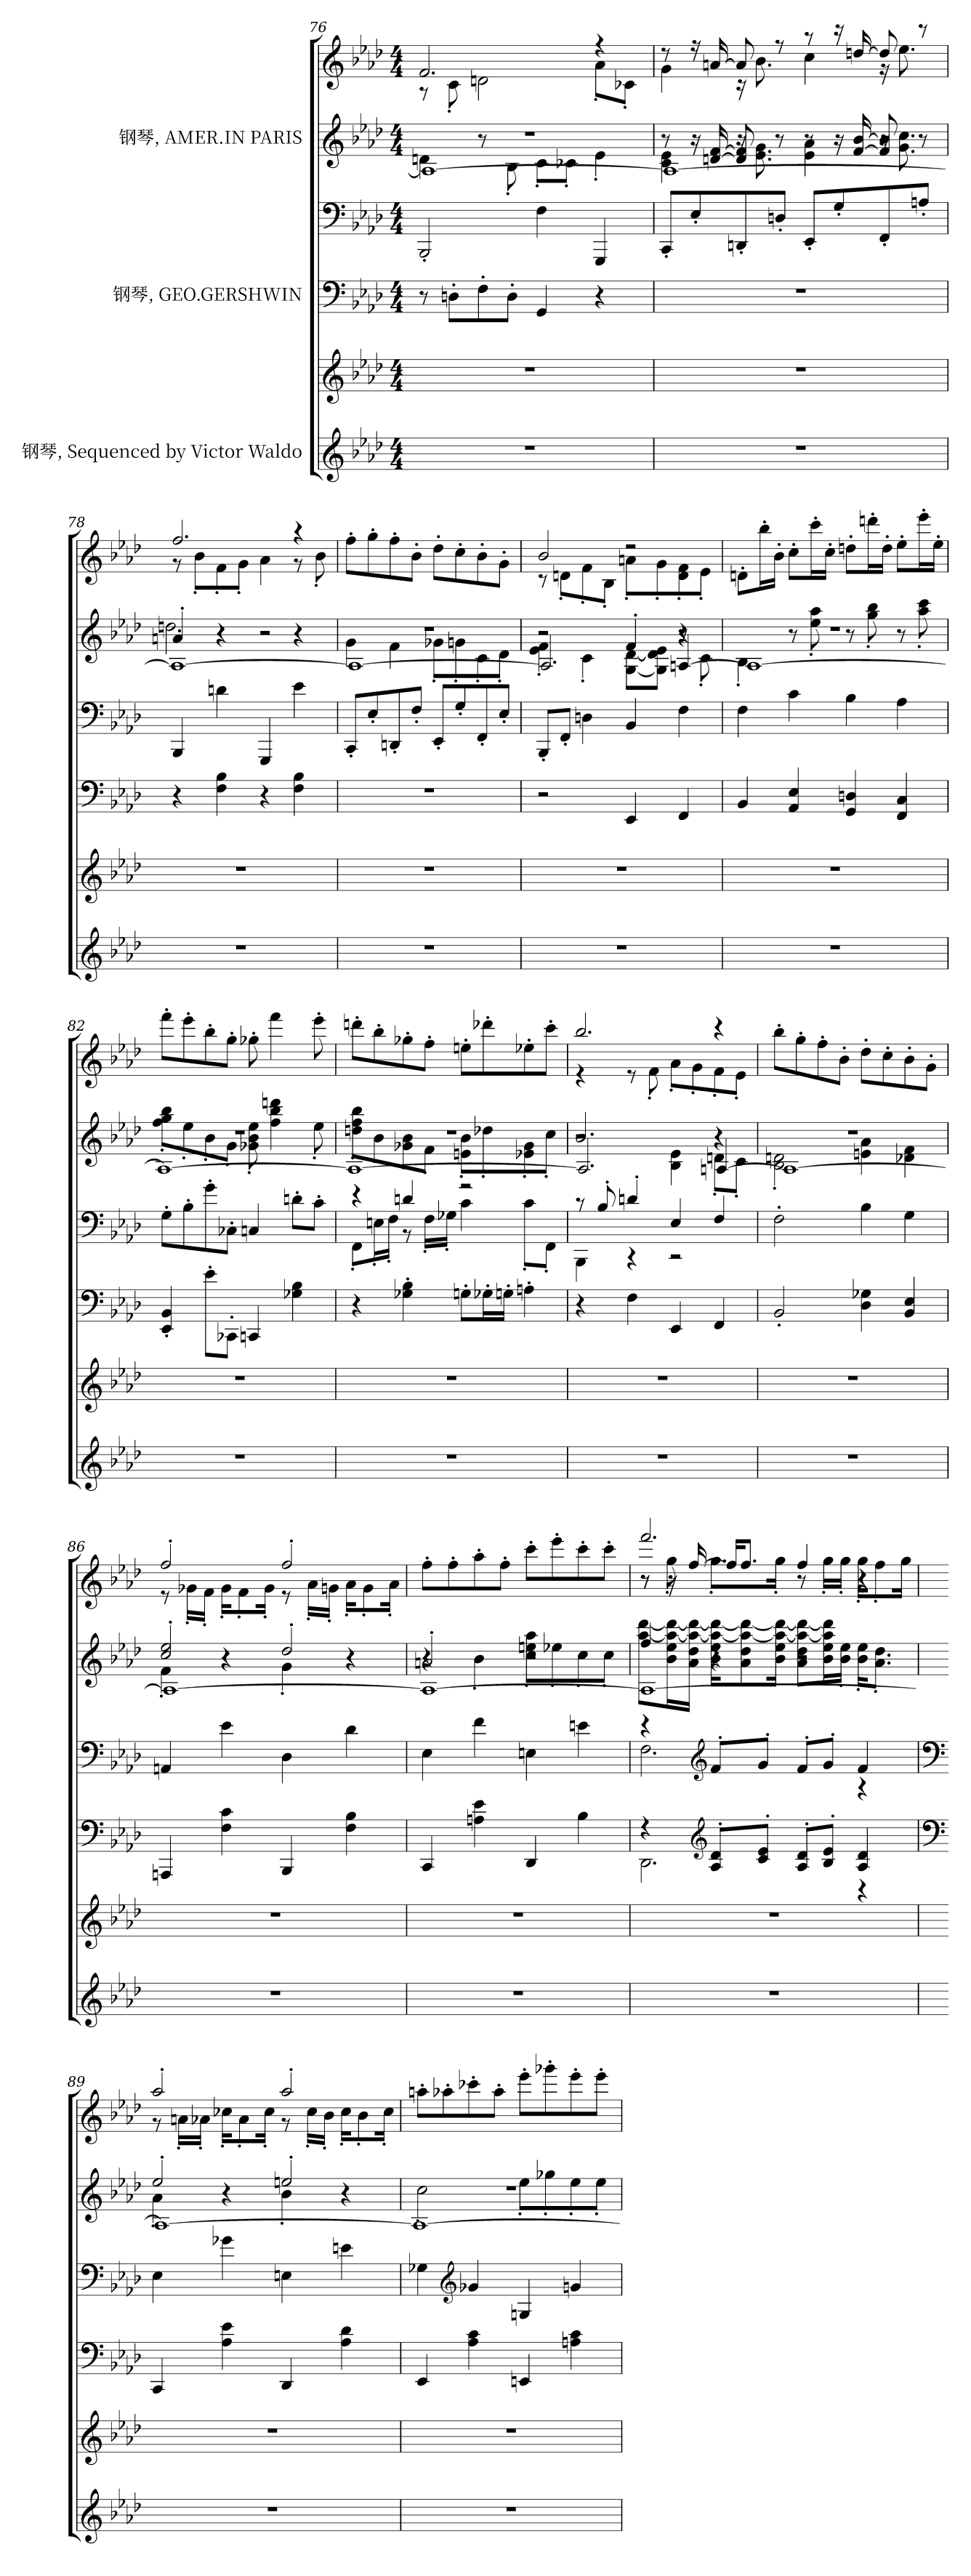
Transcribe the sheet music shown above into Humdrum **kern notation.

**kern	**kern	**kern	**kern	**kern	**kern
*part3	*part3	*part2	*part2	*part1	*part1
*staff6	*staff5	*staff4	*staff3	*staff2	*staff1
*I"钢琴, Sequenced by Victor Waldo	*	*I"钢琴, GEO.GERSHWIN	*	*I"钢琴, AMER.IN PARIS	*
*clefG2	*clefG2	*clefF4	*clefF4	*clefG2	*clefG2
*k[b-e-a-d-]	*k[b-e-a-d-]	*k[b-e-a-d-]	*k[b-e-a-d-]	*k[b-e-a-d-]	*k[b-e-a-d-]
*M4/4	*M4/4	*M4/4	*M4/4	*M4/4	*M4/4
=76	=76	=76	=76	=76	=76
*	*	*	*	*^	*^
*	*	*	*	*	*^	*	*
1r	1r	8r	2BBB-'/	1r	4dn\	1A_	2.f/	8r
.	.	8Dn'\L	.	.	.	.	.	8c'\
.	.	8F'\	.	.	8r	.	.	2dn\
.	.	8D'\J	.	.	8B-'\	.	.	.
.	.	4GG/	4F\	.	8c'\L	.	.	.
.	.	.	.	.	8c-X'\J	.	.	.
.	.	4r	4GGG/	.	4e-'\	.	4r	8a-'\L
.	.	.	.	.	.	.	.	8c-X'\J
!!LO:LB:g=z	!!
=77	=77	=77	=77	=77	=77	=77	=77	=77
1r	1r	1r	8CC'/L	8r	4c\ 4e-\	1A_	8r	4g\
.	.	.	8E-'/	16r	.	.	16r	.
.	.	.	.	[16dn/ [16f/	.	.	[16an/	.
.	.	.	8DDn'/	8d/] 8f/]	16r	.	8a/]	16r
.	.	.	.	.	8.e-\ 8.g\	.	.	8.b-\
.	.	.	8Dn'/J	8r	.	.	8r	.
.	.	.	8EE-'/L	8r	4e-\ 4a-\	.	8r	4cc\
.	.	.	8G'/	16r	.	.	16r	.
.	.	.	.	[16f/ [16b-/	.	.	[16ddn/	.
.	.	.	8FF'/	8f/] 8b-/]	16r	.	8dd/]	16r
.	.	.	.	.	8.g\ 8.cc\	.	.	8.ee-\
.	.	.	8An'/J	8r	.	.	8r	.
=78	=78	=78	=78	=78	=78	=78	=78	=78
1r	1r	4r	4BBB-/	4an'/	2.ddn\	1A_	2.ff/	8r
.	.	.	.	.	.	.	.	8b-'\L
.	.	4F\ 4B-\	4dn\	4r	.	.	.	8f'\
.	.	.	.	.	.	.	.	8g'\J
.	.	4r	4GGG/	2r	.	.	.	4a-\
.	.	4F\ 4B-\	4e-\	.	4r	.	4r	8r
.	.	.	.	.	.	.	.	8b-'\
*	*	*	*	*	*	*	*v	*v
=79	=79	=79	=79	=79	=79	=79	=79
1r	1r	1r	8CC'/L	1r	4g\	1A_	8ff'\L
.	.	.	8E-'/	.	.	.	8gg'\
.	.	.	8DDn'/	.	4f\	.	8ff'\
.	.	.	8F'/J	.	.	.	8b-'\J
.	.	.	8EE-'/L	.	8g-X'\L	.	8dd-'\L
.	.	.	8G'/	.	8gn'\	.	8cc'\
.	.	.	8FF'/	.	8c'\	.	8b-'\
.	.	.	8E-'/J	.	8d-'\J	.	8g'\J
!!LO:PB:g=z
=80	=80	=80	=80	=80	=80	=80	=80
*	*	*	*	*	*	*	*^
1r	1r	2r	8BBB-'/L	2r	4e-\' 4f\'	2.A/]	2b-/	8r
.	.	.	8FF'/J	.	.	.	.	8dn'\L
.	.	.	4Dn\	.	4c'\	.	.	8f'\
.	.	.	.	.	.	.	.	8B-'\J
.	.	4EE-/	4BB-/	4f'/	[8G\ [8d-\L	.	2r	8an'\L
.	.	.	.	.	8G\] 8d-\] 8e-\J	.	.	8g'\
.	.	4FF/	4F\	4r	8r	[4An/	.	8d\' 8f\'
.	.	.	.	.	8c'\	.	.	8e-'\J
*	*	*	*	*	*	*	*v	*v
=81	=81	=81	=81	=81	=81	=81	=81
1r	1r	4BB-/	4F\	1r	4B-'\	1A_	8dn'\L
.	.	.	.	.	.	.	16bb-'\L
.	.	.	.	.	.	.	16b-'\JJ
.	.	4AA-/ 4E-/	4c\	.	8r	.	8cc'\L
.	.	.	.	.	8ee-\' 8aa-\'	.	16ccc'\L
.	.	.	.	.	.	.	16cc'\JJ
.	.	4GG/ 4Dn/	4B-\	.	8r	.	8ddn'\L
.	.	.	.	.	8gg\' 8bb-\'	.	16dddn'\L
.	.	.	.	.	.	.	16dd'\JJ
.	.	4FF/ 4C/	4A-\	.	8r	.	8ee-'\L
.	.	.	.	.	8aa-\' 8ccc\'	.	16eee-'\L
.	.	.	.	.	.	.	16ee-'\JJ
=82	=82	=82	=82	=82	=82	=82	=82
1r	1r	4EE-/' 4BB-/'	8G'\L	1r	8ff\' 8gg\' 8bb-\'L	1A_	8fff'\L
.	.	.	8B-'\	.	8ee-'\	.	8eee-'\
.	.	8e-'\L	8g'\	.	8b-'\	.	8bb-'\
.	.	8CC-X'\J	8C-X'\J	.	8g'\J	.	8gg'\J
.	.	4CCn/	4Cn/	.	8g-X\' 8b-\' 8ee-\'	.	8gg-X'\
.	.	.	.	.	4ff\ 4bb-\ 4dddn\	.	4fff\
.	.	4G-X\ 4B-\	8dn'\L	.	.	.	.
.	.	.	8c'\J	.	8ee-'\	.	8eee-'\
!!LO:LB:g=z
=83	=83	=83	=83	=83	=83	=83	=83
*	*	*	*^	*	*	*	*
1r	1r	4r	4r	8FF'\L	1r	8ddn\' 8ff\' 8bb-\'L	1A_	8dddn'\L
.	.	.	.	16En'\L	.	8b-'\	.	8bb-'\
.	.	.	.	16F'\JJ	.	.	.	.
.	.	4G-X\' 4B-\'	4dn/	8r	.	8g-X\' 8b-\'	.	8gg-X'\
.	.	.	.	16F'\LL	.	8f'\J	.	8ff'\J
.	.	.	.	16G-X'\JJ	.	.	.	.
.	.	8Gn'\L	2r	4c\	.	8en\' 8b-\'L	.	8een'\L
.	.	16G-X'\L	.	.	.	8dd-X'\	.	8ddd-X'\
.	.	16Gn'\JJ	.	.	.	.	.	.
.	.	4An'\	.	8c'\L	.	8e-X\' 8g-\'	.	8ee-X'\
.	.	.	.	8FF'\J	.	8cc'\J	.	8ccc'\J
=84	=84	=84	=84	=84	=84	=84	=84	=84
*	*	*	*	*	*	*	*	*^
1r	1r	4r	8r	4BBB-\	2.b-/	2r	2.A/]	2.bb-/	4r
.	.	.	8B-'/	.	.	.	.	.	.
.	.	4F\	4dn'/	4r	.	.	.	.	8r
.	.	.	.	.	.	.	.	.	8f'\
.	.	4EE-/	4E-/	2r	.	4B-\ 4e-\	.	.	8a-'\L
.	.	.	.	.	.	.	.	.	8g'\
.	.	4FF/	4F/	.	4r	8dn'\L	[4An/	4r	8f'\
.	.	.	.	.	.	8c'\J	.	.	8e-'\J
*	*	*	*v	*v	*	*	*	*v	*v
=85	=85	=85	=85	=85	=85	=85	=85
1r	1r	2BB-'/	2F'\	1r	2B-\' 2dn\'	1A_	8bb-'\L
.	.	.	.	.	.	.	8gg'\
.	.	.	.	.	.	.	8ff'\
.	.	.	.	.	.	.	8b-'\J
.	.	4D-\ 4G-X\	4B-\	.	4en\ 4a-\	.	8dd-'\L
.	.	.	.	.	.	.	8cc'\
.	.	4BB-/ 4E-/	4G\	.	4d-X\ 4f\	.	8b-'\
.	.	.	.	.	.	.	8g'\J
!!LO:PB:g=z
=86	=86	=86	=86	=86	=86	=86	=86
*	*	*	*	*	*	*	*^
1r	1r	4AAAn/	4AAn/	2cc/' 2ee-/'	4f'\	1A_	2ff'/	8r
.	.	.	.	.	.	.	.	16g-X'\LL
.	.	.	.	.	.	.	.	16f'\JJ
.	.	4F\ 4c\	4e-\	.	4r	.	.	16g-'\KL
.	.	.	.	.	.	.	.	8f'\
.	.	.	.	.	.	.	.	16g-'\Jk
.	.	4BBB-/	4D-\	2dd-'/	4g'\	.	2ff'/	8r
.	.	.	.	.	.	.	.	16a-'\LL
.	.	.	.	.	.	.	.	16gn'\JJ
.	.	4F\ 4B-\	4d-\	.	4r	.	.	16a-'\KL
.	.	.	.	.	.	.	.	8g'\
.	.	.	.	.	.	.	.	16a-'\Jk
*	*	*	*	*	*	*	*v	*v
=87	=87	=87	=87	=87	=87	=87	=87
1r	1r	4CC/	4E-\	2an'/	4r	1A_	8ff'\L
.	.	.	.	.	.	.	8ff'\
.	.	4An\ 4e-\	4f\	.	4b-'\	.	8aa-'\
.	.	.	.	.	.	.	8ff'\J
.	.	4DD-/	4En\	2r	8cc\' 8een\' 8aa-\'L	.	8ccc'\L
.	.	.	.	.	8ee-X'\	.	8eee-'\
.	.	4B-\	4en\	.	8cc'\	.	8ccc'\
.	.	.	.	.	8cc'\J	.	8ccc'\J
!!LO:LB:g=z
=88	=88	=88	=88	=88	=88	=88	=88
*	*	*^	*^	*	*	*	*^
*	*	*	*	*	*	*	*	*	*	*^
1r	1r	4r	2.DD-\	4r	2.F\	4ff/	[8aa-\ [8ddd-\L	1A_	2.fff/	8r	8r
.	.	.	.	.	.	.	16b-\ 16ee-\ 16aa-\_ 16ddd-\_L	.	.	8gg'\	16r
.	.	.	.	.	.	.	16a-\ 16dd-\ 16aa-\_ 16ddd-\_JJ	.	.	.	[16ff/
*	*	*clefG2	*	*clefG2	*	*	*	*	*	*	*
.	.	8A-/' 8d-/'L	.	8f'/L	.	4r	16b-\ 16ee-\ 16aa-\_ 16ddd-\_KL	.	.	8.gg'\L	16ff/KL]
.	.	.	.	.	.	.	8a-\ 8dd-\ 8aa-\_ 8ddd-\_	.	.	.	8.ff/J
.	.	8c/' 8e-/'J	.	8g'/J	.	.	.	.	.	.	.
.	.	.	.	.	.	.	16b-\ 16ee-\ 16aa-\_ 16ddd-\_Jk	.	.	16gg'\Jk	.
.	.	8A-/' 8d-/'L	.	8f'/L	.	2r	8a-\ 8dd-\ 8aa-\_ 8ddd-\_L	.	.	8r	4ff/
.	.	8B-/' 8e-/'J	.	8g'/J	.	.	16b-\ 16ee-\ 16aa-\] 16ddd-\]L	.	.	16gg'\LL	.
.	.	.	.	.	.	.	16b-\' 16ee-\'JJ	.	.	16gg'\JJ	.
.	.	4A-/ 4d-/	4r	4f/	4r	.	16b-\' 16ee-\'KL	.	4r	16gg'\KL	4r
.	.	.	.	.	.	.	8.a-\' 8.dd-\'J	.	.	8ff'\	.
.	.	.	.	.	.	.	.	.	.	16gg\Jk	.
*	*	*v	*v	*	*	*	*	*	*v	*v	*v
*	*	*	*v	*v	*	*	*	*
=89	=89	=89	=89	=89	=89	=89	=89
*	*	*clefF4	*clefF4	*	*	*	*
*	*	*	*	*	*	*	*^
1r	1r	4CC/	4E-\	2ee-'/	4a-'\	1A_	2aa-'/	8r
.	.	.	.	.	.	.	.	16an'\LL
.	.	.	.	.	.	.	.	16a-X'\JJ
.	.	4A-\ 4e-\	4g-X\	.	4r	.	.	16cc-X'\KL
.	.	.	.	.	.	.	.	8a-'\
.	.	.	.	.	.	.	.	16cc-'\Jk
.	.	4DD-/	4En\	2een'/	4b-'\	.	2aa-'/	8r
.	.	.	.	.	.	.	.	16cc-'\LL
.	.	.	.	.	.	.	.	16b-'\JJ
.	.	4A-\ 4d-\	4en\	.	4r	.	.	16cc-'\KL
.	.	.	.	.	.	.	.	8b-'\
.	.	.	.	.	.	.	.	16cc-'\Jk
*	*	*	*	*	*	*	*v	*v
!!LO:PB:g=z
=90	=90	=90	=90	=90	=90	=90	=90
1r	1r	4EE-/	4G-X\	1r	2cc'\	1A_	8aan'\L
.	.	.	.	.	.	.	8aa-X'\
*	*	*	*clefG2	*	*	*	*
.	.	4A-\ 4c\	4g-X/	.	.	.	8ccc-X'\
.	.	.	.	.	.	.	8aa-'\J
.	.	4EEn/	4Gn/	.	8ee-'\L	.	8eee-'\L
.	.	.	.	.	8gg-X'\	.	8ggg-X'\
.	.	4An\ 4c\	4gn/	.	8ee-'\	.	8eee-'\
.	.	.	.	.	8ee-'\J	.	8eee-'\J
*	*	*	*	*v	*v	*v	*
=	=	=	=	=	=
*-	*-	*-	*-	*-	*-
